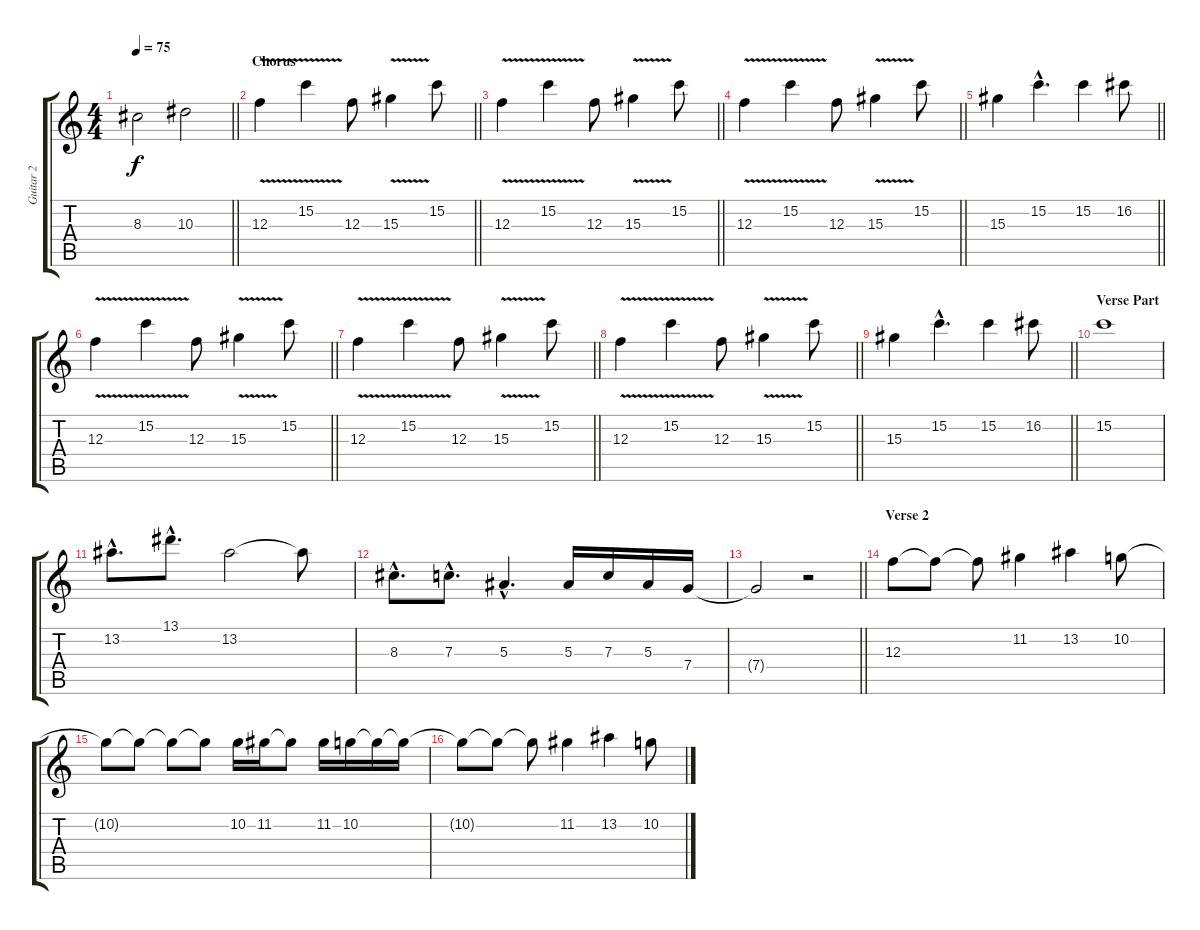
\track ("Guitar 2" "Guitar 2") {instrument distortionguitar}
\staff {score tabs}
\tuning (D4 A3 F3 C3 G2 C2) {hide}
\ts (4 4)
\tempo 75
\clef g2
\barLineRight lightlight
\ks c
8.3.2{dy f} 10.3.2 |
\section ("" "Chorus")
\barLineRight lightlight
12.3{v}.4{volume 10 instrument distortionguitar} 15.2{v}.4 12.3.8 15.3{v}.4 15.2.8 |
\barLineRight lightlight
12.3{v}.4 15.2{v}.4 12.3.8 15.3{v}.4 15.2.8 |
\barLineRight lightlight
12.3{v}.4 15.2{v}.4 12.3.8 15.3{v}.4 15.2.8 |
\barLineRight lightlight
15.3.4 15.2{hac}.4{d} 15.2.4 16.2.8 |
\barLineRight lightlight
12.3{v}.4 15.2{v}.4 12.3.8 15.3{v}.4 15.2.8 |
\barLineRight lightlight
12.3{v}.4 15.2{v}.4 12.3.8 15.3{v}.4 15.2.8 |
\barLineRight lightlight
12.3{v}.4 15.2{v}.4 12.3.8 15.3{v}.4 15.2.8 |
\barLineRight lightlight
15.3.4 15.2{hac}.4{d} 15.2.4 16.2.8 |
\section ("" "Verse Part")
15.2.1{instrument electricguitarjazz} |
13.2{hac}.8{d} 13.1{hac}.8{d} 13.2.2 13.2{t}.8 |
8.3{hac}.8{d} 7.3{hac}.8{d} 5.3{hac}.4{d} 5.3.16 7.3.16 5.3.16 7.4.16 |
\barLineRight lightlight
7.4{t}.2 r.2 |
\section ("" "Verse 2")
12.3.8{instrument electricguitarjazz} 12.3{t}.8 12.3{t}.8 11.2.4 13.2.4 10.2.8 |
10.2{t}.8 10.2{t}.8 10.2{t}.8 10.2{t}.8 10.2.16 11.2.16 11.2{t}.8 11.2.16 10.2.16 10.2{t}.16 10.2{t}.16 |
10.2{t}.8 10.2{t}.8 10.2{t}.8 11.2.4 13.2.4 10.2.8
